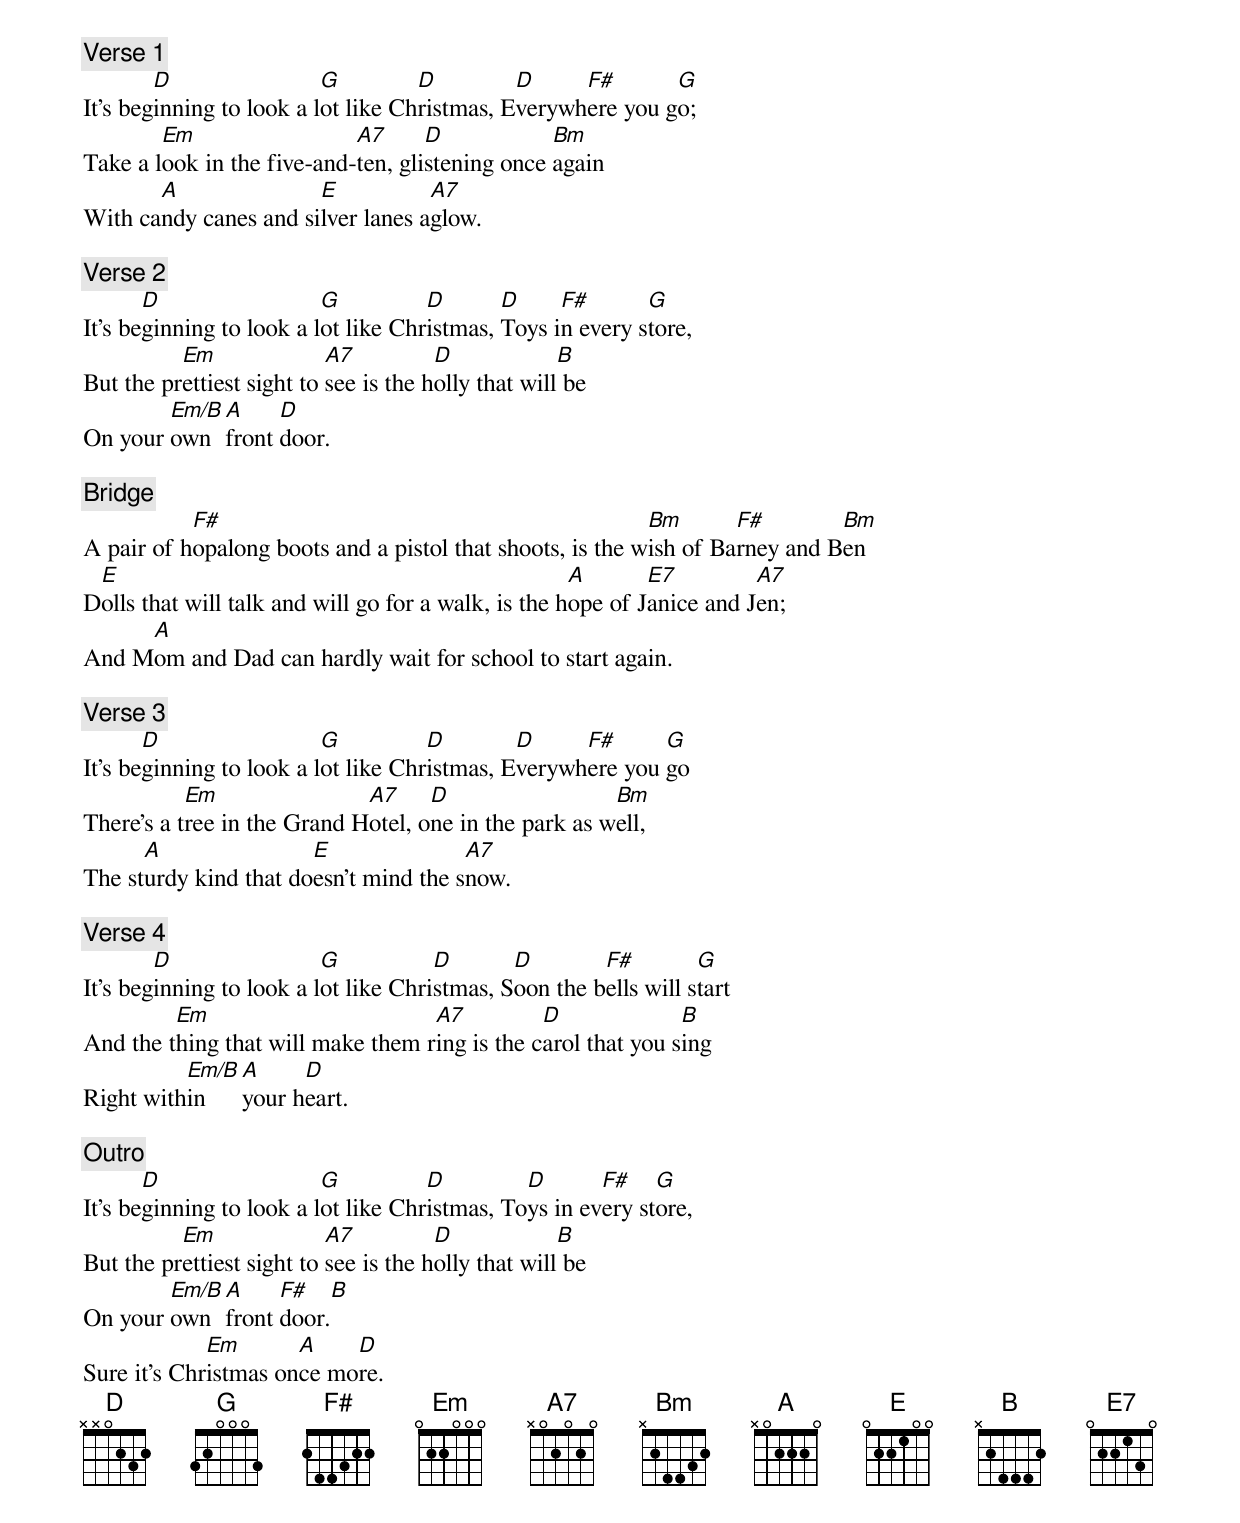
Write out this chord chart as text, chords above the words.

[Verse 1]
        D                 G         D         D     F#       G
It's beginning to look a lot like Christmas, Everywhere you go;
        Em                  A7      D            Bm
Take a look in the five-and-ten, glistening once again
       A               E           A7
With candy canes and silver lanes aglow.

[Verse 2]
       D                  G          D       D     F#       G
It's beginning to look a lot like Christmas, Toys in every store,
          Em               A7          D             B
But the prettiest sight to see is the holly that will be
        Em/B A     D
On your own  front door.

[Bridge]
           F#                                              Bm       F#        Bm
A pair of hopalong boots and a pistol that shoots, is the wish of Barney and Ben
 E                                                   A       E7         A7
Dolls that will talk and will go for a walk, is the hope of Janice and Jen;
     A
And Mom and Dad can hardly wait for school to start again.

[Verse 3]
       D                  G          D        D     F#      G
It's beginning to look a lot like Christmas, Everywhere you go
           Em                A7     D                  Bm
There's a tree in the Grand Hotel, one in the park as well,
      A                E               A7
The sturdy kind that doesn't mind the snow.

[Verse 4]
        D                 G           D       D        F#         G
It's beginning to look a lot like Christmas, Soon the bells will start
         Em                        A7          D              B
And the thing that will make them ring is the carol that you sing
          Em/B A     D
Right within   your heart.

[Outro]
       D                  G          D         D       F#    G
It's beginning to look a lot like Christmas, Toys in every store,
          Em               A7          D             B
But the prettiest sight to see is the holly that will be
        Em/B A     F#     B
On your own  front door.
             Em       A    D
Sure it's Christmas once more.
